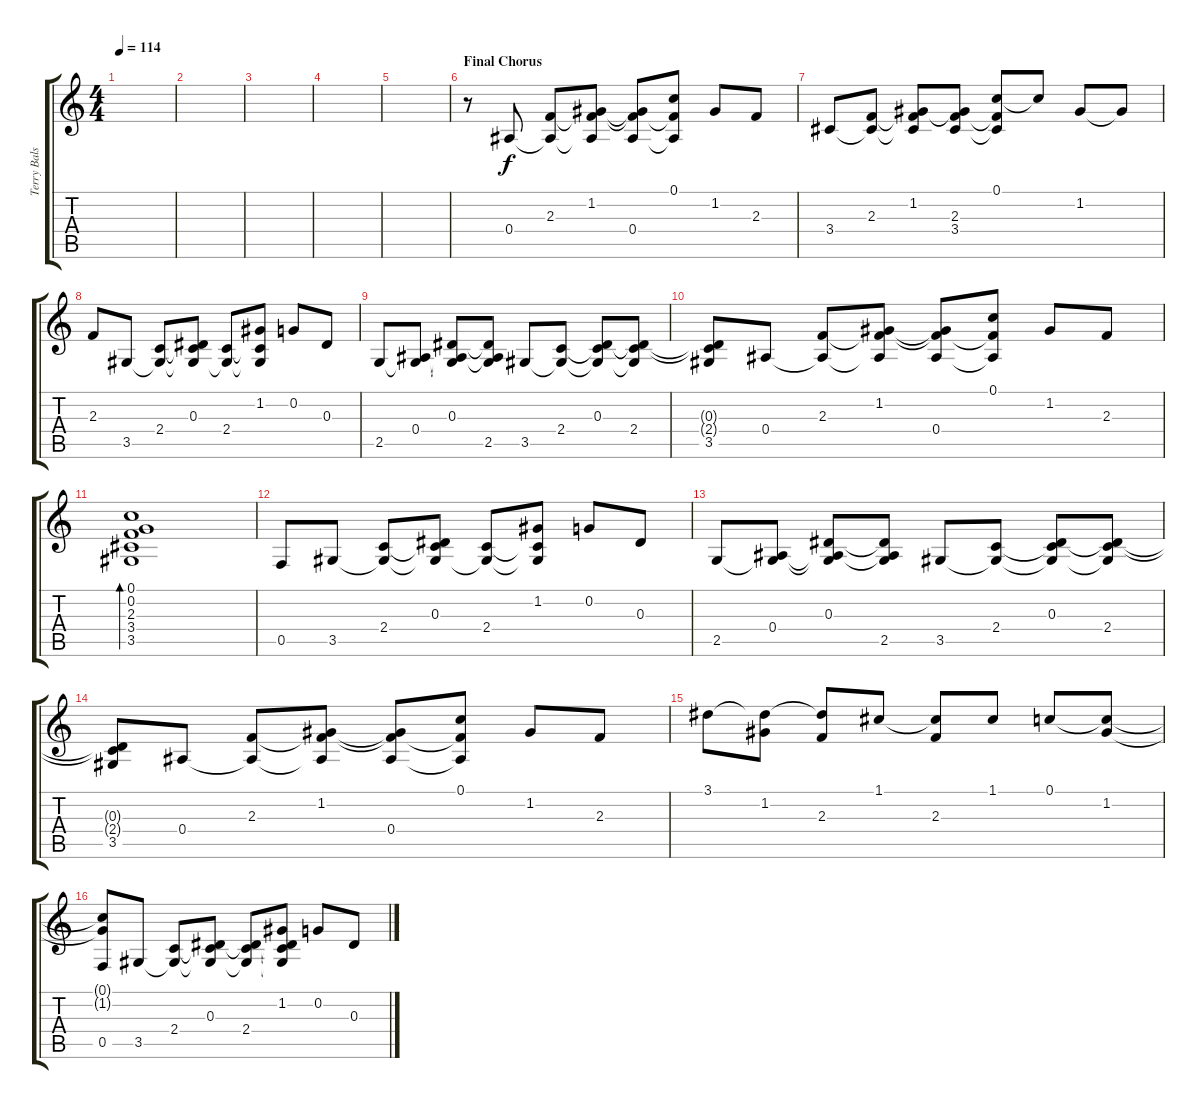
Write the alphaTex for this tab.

\track ("Terry Balsamo (Chorus Effect)" "Terry Bals") {instrument electricguitarjazz}
\staff {score tabs}
\tuning (C4 G3 Eb3 Bb2 F2 C2) {hide}
\ts (4 4)
\tempo 114
\clef g2
\ks c
|
|
|
|
|
\section ("" "Final Chorus")
r.8 0.4.8 (2.3 0.4{t}).8 (1.2 2.3{t} 0.4{t}).8 (1.2{t} 2.3{t} 0.4).8 (0.1 2.3{t} 0.4{t}).8 1.2.8 2.3.8 |
3.4.8 (2.3 3.4{t}).8 (1.2 2.3{t} 3.4{t}).8 (1.2{t} 2.3 3.4).8 (0.1 2.3{t} 3.4{t}).8 0.1{t}.8 1.2.8 1.2{t}.8 |
2.3.8 3.5.8 (2.4 3.5{t}).8 (0.3 2.4{t} 3.5{t}).8 (2.4 3.5{t}).8 (1.2 2.4{t} 3.5{t}).8 0.2.8 0.3.8 |
2.5.8 (0.4 2.5{t}).8 (0.3 0.4{t} 2.5{t}).8 (0.3{t} 0.4{t} 2.5).8 3.5.8 (2.4 3.5{t}).8 (0.3 2.4{t} 3.5{t}).8 (0.3{t} 2.4 3.5{t}).8 |
(0.3{t} 2.4{t} 3.5).8 0.4.8 (2.3 0.4{t}).8 (1.2 2.3{t} 0.4{t}).8 (1.2{t} 2.3{t} 0.4).8 (0.1 2.3{t} 0.4{t}).8 1.2.8 2.3.8 |
(0.1 0.2 2.3 3.4 3.5).1{bd 240} |
0.5.8 3.5.8 (2.4 3.5{t}).8 (0.3 2.4{t} 3.5{t}).8 (2.4 3.5{t}).8 (1.2 2.4{t} 3.5{t}).8 0.2.8 0.3.8 |
2.5.8 (0.4 2.5{t}).8 (0.3 0.4{t} 2.5{t}).8 (0.3{t} 0.4{t} 2.5).8 3.5.8 (2.4 3.5{t}).8 (0.3 2.4{t} 3.5{t}).8 (0.3{t} 2.4 3.5{t}).8 |
(0.3{t} 2.4{t} 3.5).8 0.4.8 (2.3 0.4{t}).8 (1.2 2.3{t} 0.4{t}).8 (1.2{t} 2.3{t} 0.4).8 (0.1 2.3{t} 0.4{t}).8 1.2.8 2.3.8 |
3.1.8 (3.1{t} 1.2).8 (3.1{t} 2.3).8 1.1.8 (1.1{t} 2.3).8 1.1.8 0.1.8 (0.1{t} 1.2).8 |
(0.1{t} 1.2{t} 0.5).8 3.5.8 (2.4 3.5{t}).8 (0.3 2.4{t} 3.5{t}).8 (0.3{t} 2.4 3.5{t}).8 (1.2 0.3{t} 2.4{t} 3.5{t}).8 0.2.8 0.3.8
